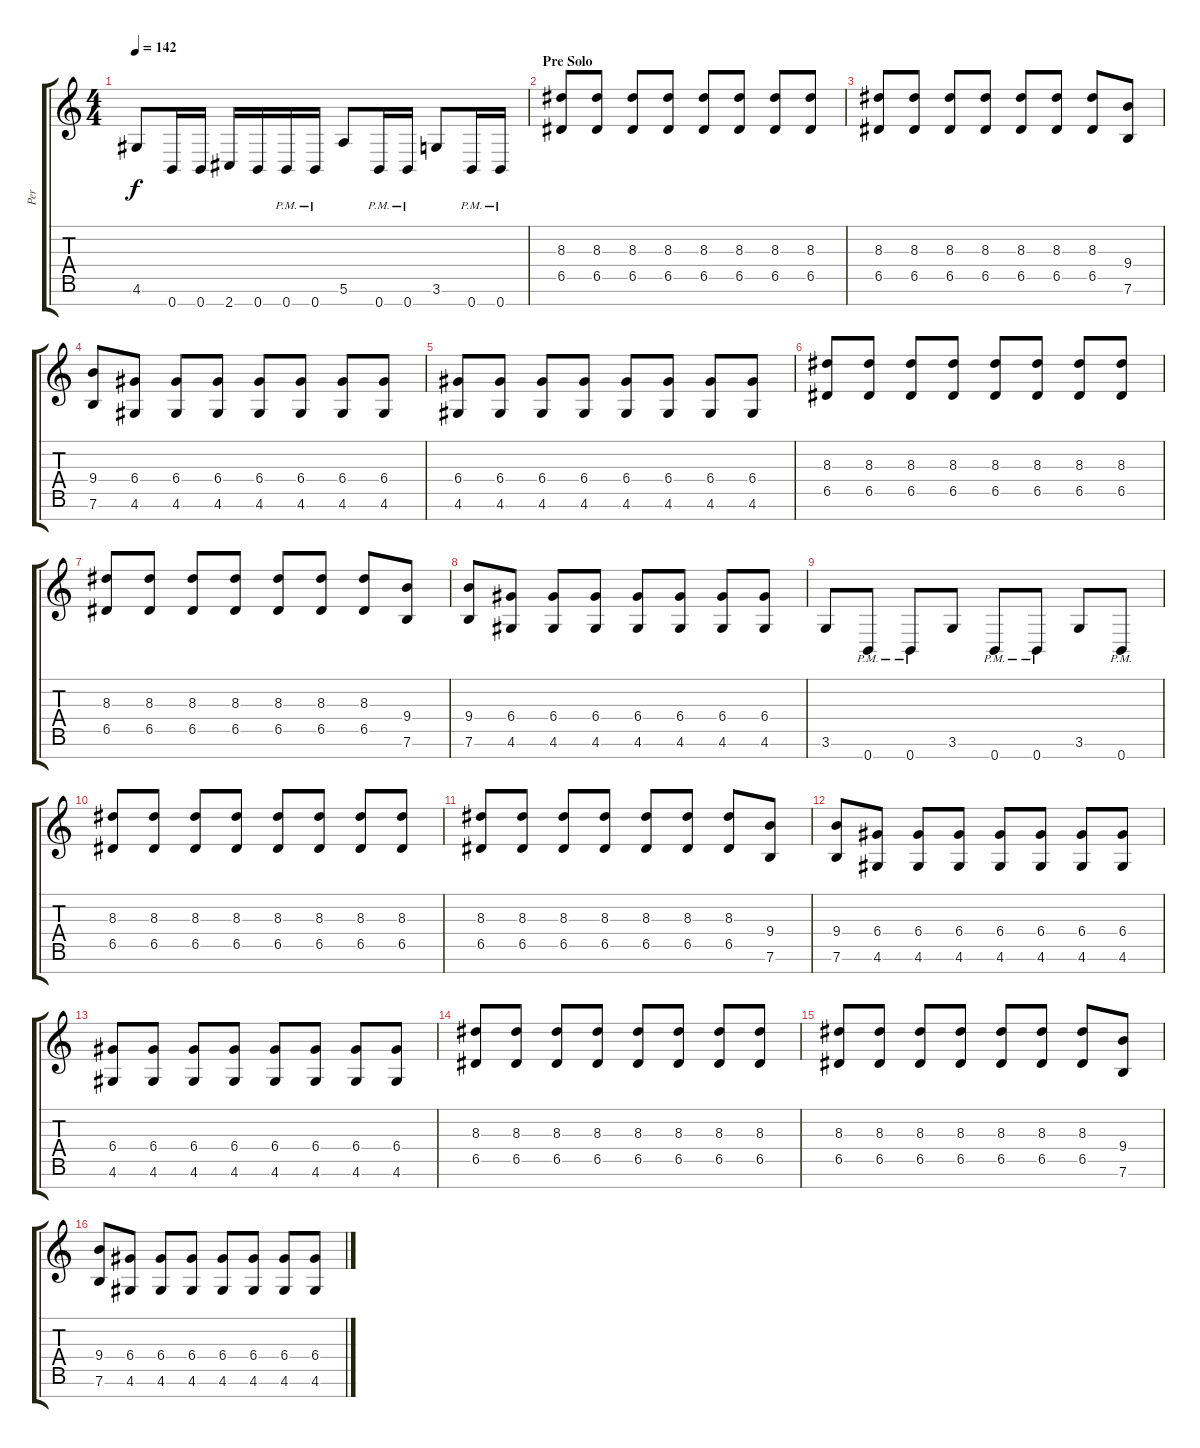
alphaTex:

\track ("Per" "Per") {instrument distortionguitar}
\staff {score tabs}
\tuning (E4 B3 G3 D3 A2 E2 B1) {hide}
\ts (4 4)
\tempo 142
\clef g2
\ks c
4.6.8{dy f} 0.7.16 0.7.16 2.7.16 0.7.16 0.7{pm}.16 0.7{pm}.16 5.6.8 0.7{pm}.16 0.7{pm}.16 3.6.8 0.7{pm}.16 0.7{pm}.16 |
\section ("" "Pre Solo")
(8.3 6.5).8 (8.3 6.5).8 (8.3 6.5).8 (8.3 6.5).8 (8.3 6.5).8 (8.3 6.5).8 (8.3 6.5).8 (8.3 6.5).8 |
(8.3 6.5).8 (8.3 6.5).8 (8.3 6.5).8 (8.3 6.5).8 (8.3 6.5).8 (8.3 6.5).8 (8.3 6.5).8 (9.4 7.6).8 |
(9.4 7.6).8 (6.4 4.6).8 (6.4 4.6).8 (6.4 4.6).8 (6.4 4.6).8 (6.4 4.6).8 (6.4 4.6).8 (6.4 4.6).8 |
(6.4 4.6).8 (6.4 4.6).8 (6.4 4.6).8 (6.4 4.6).8 (6.4 4.6).8 (6.4 4.6).8 (6.4 4.6).8 (6.4 4.6).8 |
(8.3 6.5).8 (8.3 6.5).8 (8.3 6.5).8 (8.3 6.5).8 (8.3 6.5).8 (8.3 6.5).8 (8.3 6.5).8 (8.3 6.5).8 |
(8.3 6.5).8 (8.3 6.5).8 (8.3 6.5).8 (8.3 6.5).8 (8.3 6.5).8 (8.3 6.5).8 (8.3 6.5).8 (9.4 7.6).8 |
(9.4 7.6).8 (6.4 4.6).8 (6.4 4.6).8 (6.4 4.6).8 (6.4 4.6).8 (6.4 4.6).8 (6.4 4.6).8 (6.4 4.6).8 |
3.6.8 0.7{pm}.8 0.7{pm}.8 3.6.8 0.7{pm}.8 0.7{pm}.8 3.6.8 0.7{pm}.8 |
(8.3 6.5).8 (8.3 6.5).8 (8.3 6.5).8 (8.3 6.5).8 (8.3 6.5).8 (8.3 6.5).8 (8.3 6.5).8 (8.3 6.5).8 |
(8.3 6.5).8 (8.3 6.5).8 (8.3 6.5).8 (8.3 6.5).8 (8.3 6.5).8 (8.3 6.5).8 (8.3 6.5).8 (9.4 7.6).8 |
(9.4 7.6).8 (6.4 4.6).8 (6.4 4.6).8 (6.4 4.6).8 (6.4 4.6).8 (6.4 4.6).8 (6.4 4.6).8 (6.4 4.6).8 |
(6.4 4.6).8 (6.4 4.6).8 (6.4 4.6).8 (6.4 4.6).8 (6.4 4.6).8 (6.4 4.6).8 (6.4 4.6).8 (6.4 4.6).8 |
(8.3 6.5).8 (8.3 6.5).8 (8.3 6.5).8 (8.3 6.5).8 (8.3 6.5).8 (8.3 6.5).8 (8.3 6.5).8 (8.3 6.5).8 |
(8.3 6.5).8 (8.3 6.5).8 (8.3 6.5).8 (8.3 6.5).8 (8.3 6.5).8 (8.3 6.5).8 (8.3 6.5).8 (9.4 7.6).8 |
(9.4 7.6).8 (6.4 4.6).8 (6.4 4.6).8 (6.4 4.6).8 (6.4 4.6).8 (6.4 4.6).8 (6.4 4.6).8 (6.4 4.6).8
